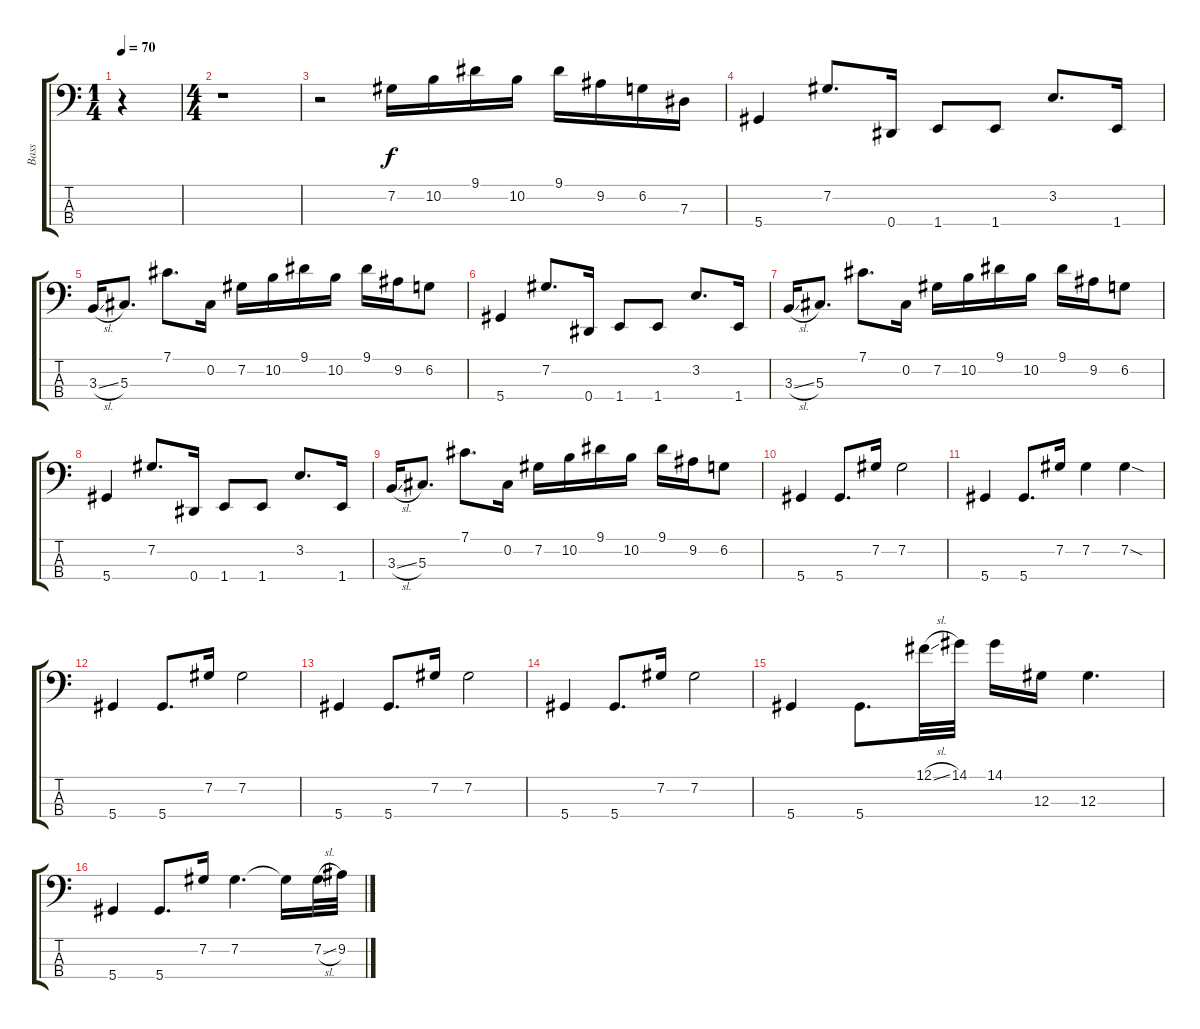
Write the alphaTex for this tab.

\track ("Bass" "Bass") {instrument electricbassfinger}
\staff {score tabs}
\tuning (Gb2 Db2 Ab1 Eb1) {hide}
\ts (1 4)
\tempo 70
\clef f4
\ks c
r.4{dy f instrument electricbassfinger} |
\ts (4 4)
r.1 |
r.2 7.2.16 10.2.16 9.1.16 10.2.16 9.1.16 9.2.16 6.2.16 7.3.16 |
5.4.4 7.2.8{d} 0.4.16 1.4.8 1.4.8 3.2.8{d} 1.4.16 |
3.3{sl}.16 5.3.8{d} 7.1.8{d} 0.2.16 7.2.16 10.2.16 9.1.16 10.2.16 9.1.16 9.2.16 6.2.8 |
5.4.4 7.2.8{d} 0.4.16 1.4.8 1.4.8 3.2.8{d} 1.4.16 |
3.3{sl}.16 5.3.8{d} 7.1.8{d} 0.2.16 7.2.16 10.2.16 9.1.16 10.2.16 9.1.16 9.2.16 6.2.8 |
5.4.4 7.2.8{d} 0.4.16 1.4.8 1.4.8 3.2.8{d} 1.4.16 |
3.3{sl}.16 5.3.8{d} 7.1.8{d} 0.2.16 7.2.16 10.2.16 9.1.16 10.2.16 9.1.16 9.2.16 6.2.8 |
5.4.4 5.4.8{d} 7.2.16 7.2.2 |
5.4.4 5.4.8{d} 7.2.16 7.2.4 7.2{sod}.4 |
5.4.4 5.4.8{d} 7.2.16 7.2.2 |
5.4.4 5.4.8{d} 7.2.16 7.2.2 |
5.4.4 5.4.8{d} 7.2.16 7.2.2 |
5.4.4 5.4.8{d} 12.1{sl}.32 14.1.32 14.1.16 12.3.16 12.3.4{d} |
5.4.4 5.4.8{d} 7.2.16 7.2.4{d} 7.2{t}.16 7.2{sl}.32 9.2.32
